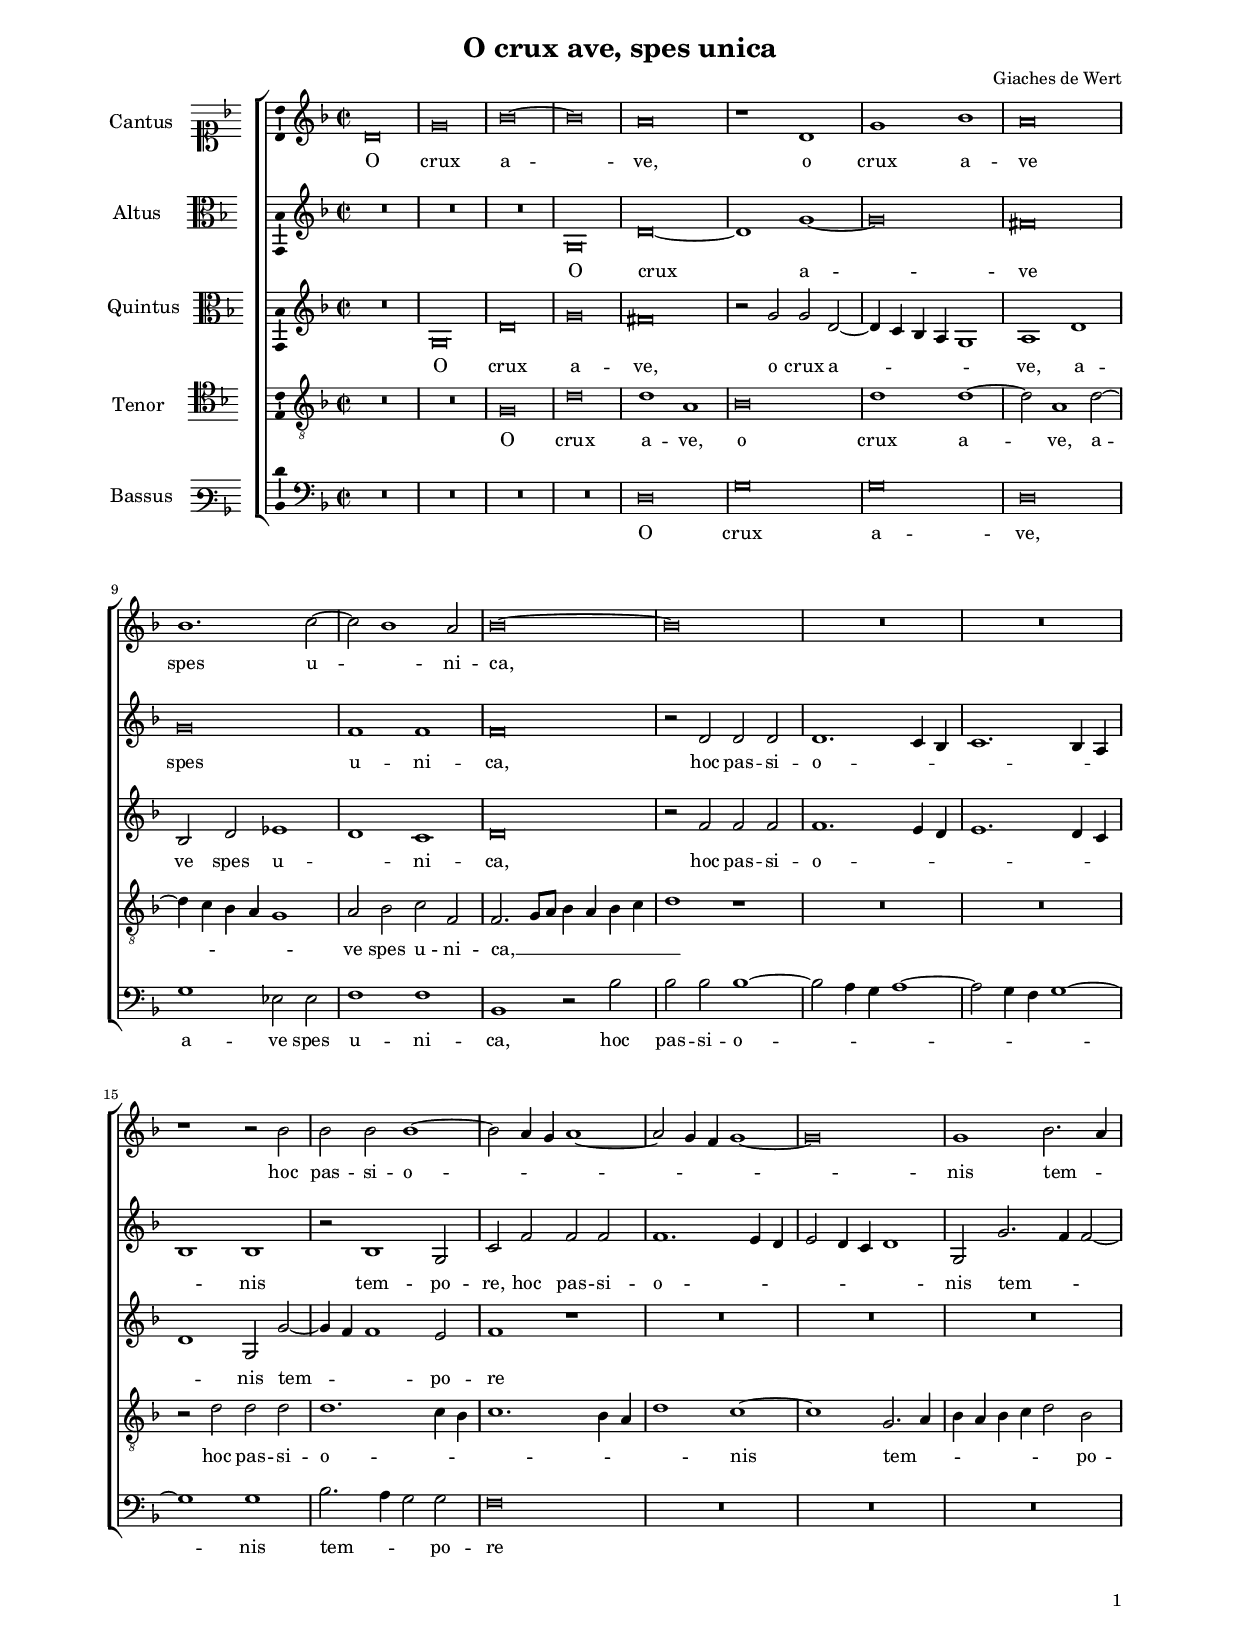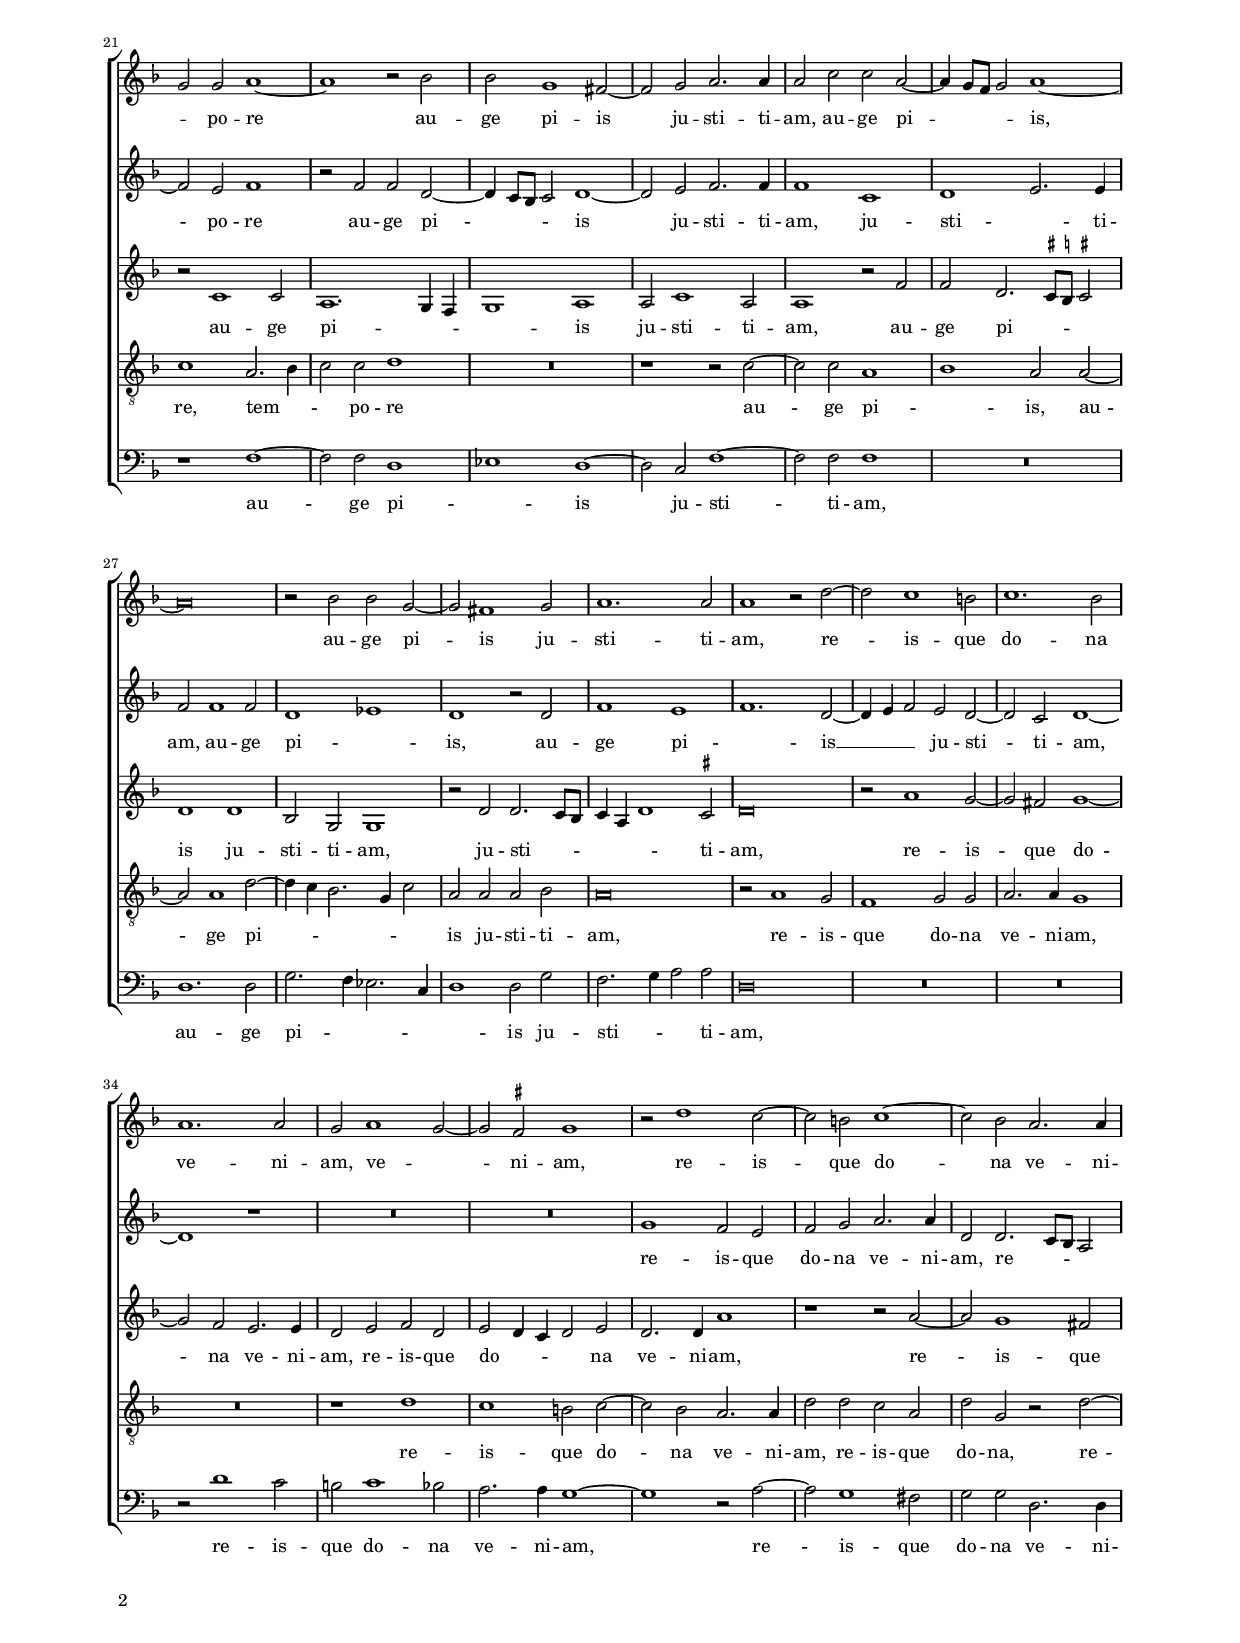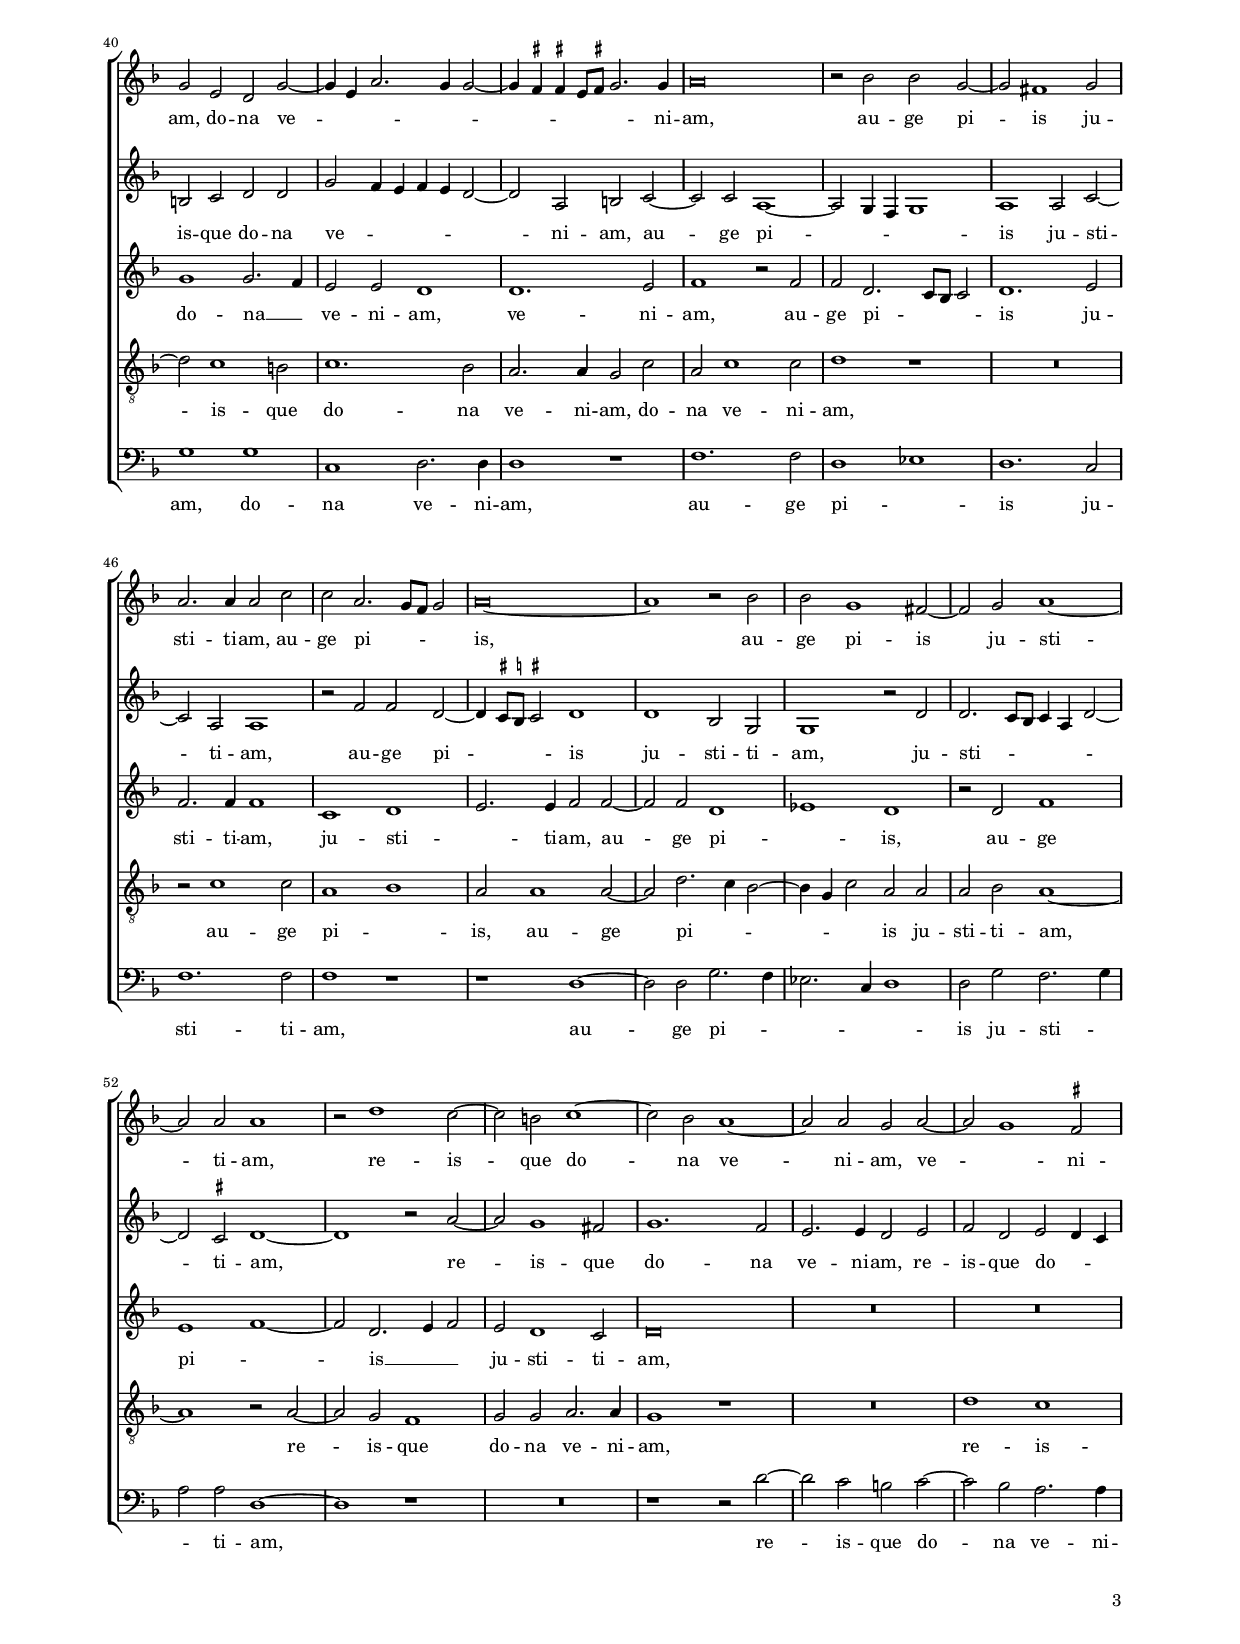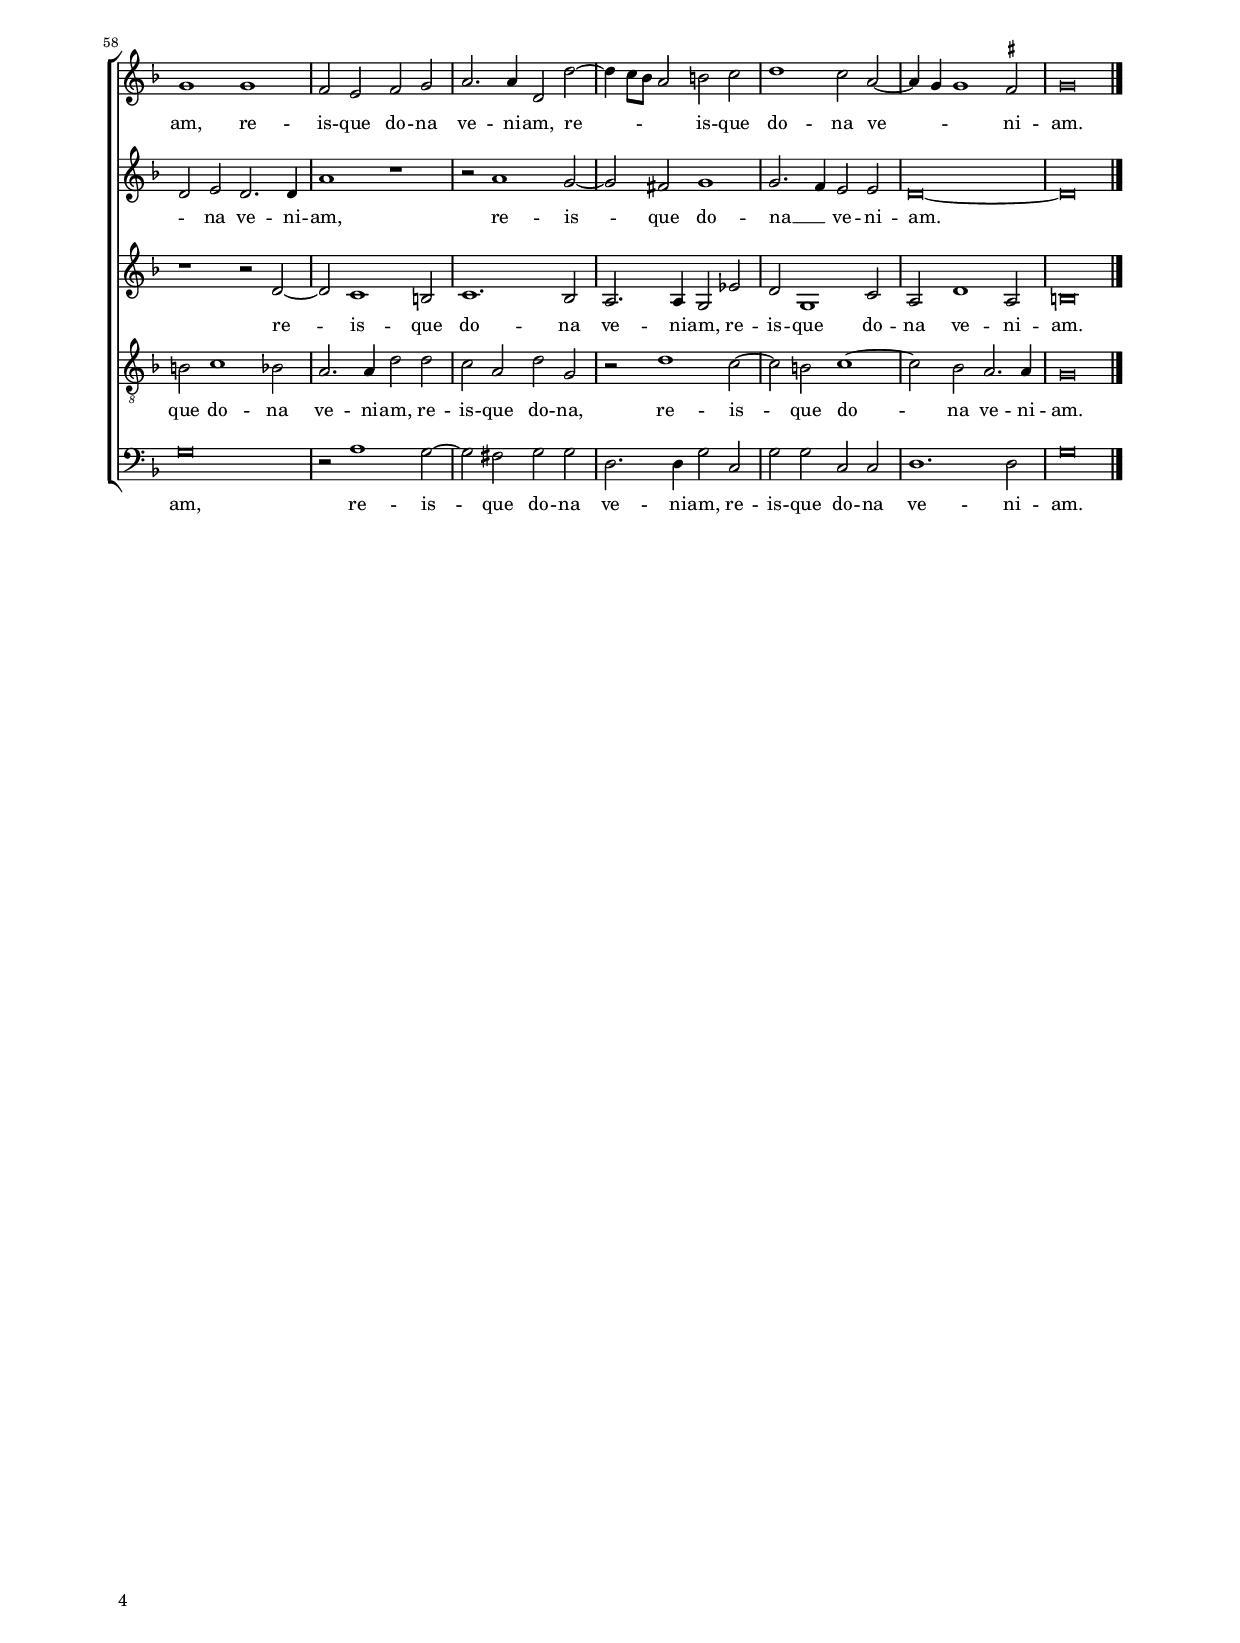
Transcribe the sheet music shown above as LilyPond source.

\header
{
  title="O crux ave, spes unica"
  composer="Giaches de Wert"
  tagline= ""
}

\version "2.24.1"
\include "deutsch.ly"
#(set-global-staff-size 15)
% #(set-default-paper-size "letter")
#(ly:set-option 'point-and-click #f)


\paper
	{
	top-margin = 1.8 \cm
	bottom-margin = 1.2 \cm
	left-margin = 2 \cm
	right-margin = 2 \cm
	ragged-bottom = ##f
	ragged-last-bottom = ##t
	print-page-number = ##f
	score-system-spacing = #'((basic-distance . 16) (minimum-distance . 14) (padding . 5) (strechability . 150))
	system-system-spacing = #'((basic-distance . 16) (minimum-distance . 14) (padding . 5) (strechability . 150))
	oddFooterMarkup=\markup   \fill-line { "" \fromproperty #'page:page-number-string }
	evenFooterMarkup=\markup  \fill-line { \fromproperty #'page:page-number-string "" }
	last-bottom-spacing = #'((basic-distance . 12) (minimum-distance . 7) (padding . 4))
%	systems-per-page = 3
%	min-systems-per-page = 3
	}

	
global = {
	\key f \major
	\time 2/2 \set Score.measureLength = #(ly:make-moment 2/1)
	\skip 1*2*64 \bar "|."
	}

	ficta = { \once \set suggestAccidentals = ##t }

	forget = #(define-music-function (music) (ly:music?) #{
		\accidentalStyle forget
		$music
		\accidentalStyle default
		#})


incipitcantus = \markup { \score {
	{
	\set Staff.instrumentName = \markup { \fontsize #1 "Cantus" }
	\key f \major
	\clef soprano
	s4 \bar ""
	}
	\layout  {
	raggedright = ##t
	indent = 1.6 \cm
	line-width = 2.4\cm
	\context { \Staff \remove Time_signature_engraver }
	\override Staff.Clef.Y-extent = #'(0 . 0)
	}} \hspace #1 }

      
incipitaltus = \markup { \score {
	{
	\set Staff.instrumentName = \markup { \fontsize #1 "Altus" }
	\key f \major
	\clef alto
	s4 \bar ""
	}
	\layout  {
	raggedright = ##t
	indent = 1.6 \cm
	line-width = 2.4\cm
	\context { \Staff \remove Time_signature_engraver }
	\override Staff.Clef.Y-extent = #'(0 . 0)
	}} \hspace #1 }

      
      
incipitquintus = \markup { \score {
	{
	\set Staff.instrumentName = \markup { \fontsize #1 "Quintus" }
	\key f \major
	\clef alto
	s4 \bar ""
	}
	\layout  {
	raggedright = ##t
	indent = 1.6 \cm
	line-width = 2.4\cm
	\context { \Staff \remove Time_signature_engraver }
	\override Staff.Clef.Y-extent = #'(0 . 0)
	}} \hspace #1 }
      

incipittenor = \markup { \score {
	{
	\set Staff.instrumentName = \markup { \fontsize #1 "Tenor" }
	\key f \major
	\clef tenor
	s4 \bar ""
	}
	\layout  {
	raggedright = ##t
	indent = 1.6 \cm
	line-width = 2.4\cm
	\context { \Staff \remove Time_signature_engraver }
	\override Staff.Clef.Y-extent = #'(0 . 0)
	}} \hspace #1 }

      
incipitbassus = \markup { \score {
	{
	\set Staff.instrumentName = \markup { \fontsize #1 "Bassus" }
	\key f \major
	\clef varbaritone
	s4 \bar ""
	}
	\layout  {
	raggedright = ##t
	indent = 1.6 \cm
	line-width = 2.4\cm
	\context { \Staff \remove Time_signature_engraver }
	\override Staff.Clef.Y-extent = #'(0 . 0)
	}} \hspace #1 }


cantus =  \relative c''
	{
	d,\breve
	g\breve
	b\breve~
	b\breve
%5
	a\breve |
	r1 d,
	g1 b
	a\breve
	b1. c2~
%10
	c2 b1 a2 |
	b\breve~
	b\breve
	R\breve
	R\breve
%15
	r1 r2 b |
	b2 b b1~
	b2 a4 g a1~
	a2 g4 f g1~
	g\breve
%20
	g1 b2. a4 |
	g2 g a1~
	a1 r2 b
	b2 g1 fis2~
	fis2 g a2. a4
%25
	a2 c c a~ |
	a4 g8 f g2 a1~
	a\breve
	r2 b b g~
	g2 fis1 g2
%30
	a1. a2 |
	a1 r2 d~
	d2 c1 h2
	c1. b2
	a1. a2
%35
	g2 a1 g2~ |
	g2 \ficta fis g1
	r2 d'1 c2~
	c2 h c1~
	c2 b a2. a4
%40
	g2 e d g~ |
	g4 e a2. g4 g2~
	g4 \ficta fis4 \ficta fis! e8 \ficta fis! g2. g4
	a\breve
	r2 b b g~
%45
	g2 fis1 g2 |
	a2. a4 a2 c
	c2 a2. g8 f g2
	a\breve~
	a1 r2 b
%50
	b2 g1 fis2~ |
	fis2 g a1~
	a2 a a1
	r2 d1 c2~
	c2 h c1~
%55
	c2 b a1~ |
	a2 a g a~
	a2 g1 \ficta fis2
	g1 g
	f2 e f g
%60
	a2. a4 d,2 d'~ |
	d4 c8 b a2 h c
	d1 c2 a~
	a4 g g1 \ficta fis2
	g\breve |
	}


altus =  \relative c'
	{
	R\breve
	R\breve
	R\breve
	g\breve
%5
	d'\breve~ |
	d1 g~
	g\breve
	fis\breve
	g\breve
%10
	f1 f |
	f\breve
	r2 d d d
	d1. c4 b
	c1. b4 a
%15
	b1 b |
	r2 b1 g2
	c2 f f f
	f1. e4 d
	e2 d4 c d1
%20
	g,2 g'2. f4 f2~ |
	f2 e f1
	r2 f f d~
	d4 c8 b c2 d1~
	d2 e f2. f4
%25
	f1 c |
	d1 e2. e4
	f2 f1 f2
	d1 es
	d1 r2 d
%30
	f1 e |
	f1. d2~
	d4 e f2 e d~
	d2 c d1~
	d1 r
%35
	R\breve |
	R\breve
	g1 f2 e
	f2 g a2. a4
	d,2 d2. c8 b a2
%40
	h2 c d d |
	g2 f4 e f e d2~
	d2 a h c~
	c2 c a1~
	a2 g4 f g1
%45
	a1 a2 c~ |
	c2 a a1
	r2 f' f d~
	d4 \ficta cis8 \ficta h \ficta cis!2 d1
	d1 b2 g
%50
	g1 r2 d' |
	d2. c8 b c4 a d2~
	d2 \ficta cis d1~
	d1 r2 a'~
	a2 g1 fis2
%55
	g1. f2 |
	e2. e4 d2 e
	f2 d e d4 c
	d2 e d2. d4
	a'1 r
%60
	r2 a1 g2~ |
	g2 fis g1
	g2. f4 e2 e
	d\breve~
	d\breve |
	}


quintus =  \relative c'
	{
	R\breve
	g\breve
	d'\breve
	g\breve
%5
	fis\breve |
	r2 g g d~
	d4 c b a g1
	a1 d
	b2 d es1
%10
	d1 c |
	d\breve
	r2 f f f
	f1. e4 d
	e1. d4 c
%15
	d1 g,2 g'~ |
	g4 f f1 e2
	f1 r
	R\breve
	R\breve
%20
	R\breve |
	r2 c1 c2
	a1. g4 f
	g1 a
	a2 c1 a2
%25
	a1 r2 f' |
	f2 d2. \ficta cis8 \ficta h \ficta cis!2
	d1 d
	b2 g g1
	r2 d' d2. c8 b
%30
	c4 a d1 \ficta cis2 |
	d\breve
	r2 a'1 g2~
	g2 fis g1~
	g2 f e2. e4
%35
	d2 e f d |
	e2 d4 c d2 e
	d2. d4 a'1
	r1 r2 a~
	a2 g1 fis2
%40
	g1 g2. f4 |
	e2 e d1
	d1. e2
	f1 r2 f
	f2 d2. c8 b c2
%45
	d1. e2 |
	f2. f4 f1
	c1 d
	e2. e4 f2 f~
	f2 f d1
%50
	es1 d |
	r2 d f1
	e1 f~
	f2 d2. e4 f2
	e2 d1 c2
%55
	d\breve |
	R\breve
	R\breve
	r1 r2 d~
	d2 c1 h2
%60
	c1. b2 |
	a2. a4 g2 es'2
	d2 g,1 c2
	a2 d1 a2
	h\breve |
	}


tenor  =  \relative c'
	{
	R\breve
	R\breve
	g\breve
	d'\breve
%5
	d1 a |
	b\breve
	d1 d~
	d2 a1 d2~
	d4 c b a g1
%10
	a2 b c f, |
	f2. g8 a b4 a b c
	d1 r
	R\breve
	R\breve
%15
	r2 d d d |
	d1. c4 b
	c1. b4 a
	d1 c~
	c1 g2. a4
%20
	b4 a b c d2 b |
	c1 a2. b4
	c2 c d1
	R\breve
	r1 r2 c~
%25
	c2 c a1 |
	b1 a2 a~
	a2 a1 d2~
	d4 c b2. g4 c2
	a2 a a b
%30
	a\breve |
	r2 a1 g2
	f1 g2 g
	a2. a4 g1
	R\breve
%35
	r1 d' |
	c1 h2 c~
	c2 b a2. a4
	d2 d c a
	d2 g, r d'~
%40
	d2 c1 h2 |
	c1. b2
	a2. a4 g2 c
	a2 c1 c2
	d1 r
%45
	R\breve |
	r2 c1 c2
	a1 b
	a2 a1 a2~
	a2 d2. c4 b2~
%50
	b4 g c2 a a |
	a2 b a1~
	a1 r2 a~
	a2 g f1
	g2 g a2. a4
%55
	g1 r |
	R\breve
	d'1 c
	h2 c1 b2
	a2. a4 d2 d
%60
	c2 a d g, |
	r2 d'1 c2~
	c2 h c1~
	c2 b a2. a4
	g\breve |
	}


bassus  =  \relative c
	{
	R\breve
	R\breve
	R\breve
	R\breve
%5
	d\breve |
	g\breve
	g\breve
	d\breve
	g1 es2 es
%10
	f1 f |
	b,1 r2 b'
	b2 b b1~
	b2 a4 g a1~
	a2 g4 f g1~
%15
	g1 g |
	b2. a4 g2 g
	f\breve
	R\breve
	R\breve
%20
	R\breve |
	r1 f~
	f2 f d1
	es1 d~
	d2 c f1~
%25
	f2 f f1 |
	R\breve
	d1. d2
	g2. f4 es2. c4
	d1 d2 g
%30
	f2. g4 a2 a |
	d,\breve
	R\breve
	R\breve
	r2 d'1 c2
%35
	h2 c1 b2 |
	a2. a4 g1~
	g1 r2 a~
	a2 g1 fis2
	g2 g d2. d4
%40
	g1 g |
	c,1 d2. d4
	d1 r
	f1. f2
	d1 es
%45
	d1. c2 |
	f1. f2
	f1 r
	r1 d~
	d2 d g2. f4
%50
	es2. c4 d1 |
	d2 g f2. g4
	a2 a d,1~
	d1 r
	R\breve
%55
	r1 r2 d'~ |
	d2 c h c~
	c2 b a2. a4
	g\breve
	r2 a1 g2~
%60
	g2 fis g g |
	d2. d4 g2 c,
	g'2 g c, c
	d1. d2
	g\breve |
	}


lyricscantus = \lyricmode {
	O crux a -- ve,
        o crux a -- ve spes u -- _ ni -- ca,
        hoc pas -- si -- o -- _ _ _ _ _ _ nis tem -- _ _ po -- re
        au -- ge pi -- is ju -- sti -- ti -- am,
        au -- ge pi -- _ _ _ is,
        au -- ge pi -- is ju -- sti -- ti -- am,
        re -- is -- que do -- na ve -- ni -- am,
        ve -- _ ni -- am,
        re -- is -- que do -- na ve -- ni -- am,
        do -- na ve -- _ _ _ _ _ _ _ _ _ ni -- am,
        au -- ge pi -- is ju -- sti -- ti -- am,
        au -- ge pi -- _ _ _ is,
        au -- ge pi -- is ju -- sti -- ti -- am,
        re -- is -- que do -- na ve -- ni -- am,
        ve -- _ ni -- am,
        re -- is -- que do -- na ve -- ni -- am,
        re -- _ _ _ is -- que do -- na ve -- _ _ ni -- am.
	}


lyricsaltus = \lyricmode {
	O crux a -- ve spes u -- ni -- ca,
        hoc pas -- si -- o -- _ _ _ _ _ _ nis tem -- po -- re,
        hoc pas -- si -- o -- _ _ _ _ _ _ nis tem -- _ _ po -- re
        au -- ge pi -- _ _ _ is ju -- sti -- ti -- am,
        ju -- sti -- _ ti -- am,
        au -- ge pi -- _ is,
        au -- ge pi -- _ is __ _ _ ju -- sti -- ti -- am,
        re -- is -- que do -- na ve -- ni -- am,
        re -- _ _ _ is -- que do -- na ve -- _ _ _ _ _ ni -- am,
        au -- ge pi -- _ _ _ is ju -- sti -- ti -- am,
        au -- ge pi -- _ _ _ is ju -- sti -- ti -- am,
        ju -- sti -- _ _ _ _ _ ti -- am,
        re -- is -- que do -- na ve -- ni -- am,
        re -- is -- que do -- _ _ _ na ve -- ni -- am,
        re -- is -- que do -- na __ _ ve -- ni -- am.
	}


lyricsquintus = \lyricmode {
	O crux a -- ve,
        o crux a -- _ _ _ _ ve,
        a -- ve spes u -- _ ni -- ca,
        hoc pas -- si -- o -- _ _ _ _ _ _ nis tem -- _ _ po -- re
        au -- ge pi -- _ _ _ is ju -- sti -- ti -- am,
        au -- ge pi -- _ _ _ is ju -- sti -- ti -- am,
        ju -- sti -- _ _ _ _ _ ti -- am,
        re -- is -- que do -- na ve -- ni -- am,
        re -- is -- que do -- _ _ _ na ve -- ni -- am,
        re -- is -- que do -- na __ _ ve -- ni -- am,
        ve -- ni -- am,
        au -- ge pi -- _ _ _ is ju -- sti -- ti -- am,
        ju -- sti -- _ ti -- am,
        au -- ge pi -- _ is,
        au -- ge pi -- _ is __ _ _ ju -- sti -- ti -- am,
        re -- is -- que do -- na ve -- ni -- am,
        re -- is -- que do -- na ve -- ni -- am.
	}


lyricstenor = \lyricmode {
	O crux a -- ve,
        o crux a -- ve,
        a -- _ _ _ _ ve spes u -- ni -- ca, __ _ _ _ _ _ _ _
        hoc pas -- si -- o -- _ _ _ _ _ _ nis tem -- _ _ _ _ _ _ po -- re,
        tem -- _ _ po -- re
        au -- ge pi -- _ is,
        au -- ge pi -- _ _ _ _ is ju -- sti -- ti -- am,
        re -- is -- que do -- na ve -- ni -- am,
        re -- is -- que do -- na ve -- ni -- am,
        re -- is -- que do -- na,
        re -- is -- que do -- na ve -- ni -- am,
        do -- na ve -- ni -- am,
        au -- ge pi -- _ is,
        au -- ge pi -- _ _ _ _ is ju -- sti -- ti -- am,
        re -- is -- que do -- na ve -- ni -- am,
        re -- is -- que do -- na ve -- ni -- am,
        re -- is -- que do -- na,
        re -- is -- que do -- na ve -- ni -- am.
	}


lyricsbassus = \lyricmode {
	O crux a -- ve,
        a -- ve spes u -- ni -- ca,
        hoc pas -- si -- o -- _ _ _ _ _ _ nis tem -- _ _ po -- re
        au -- ge pi -- _ is ju -- sti -- ti -- am,
        au -- ge pi -- _ _ _ _ is ju -- sti -- _ _ ti -- am,
        re -- is -- que do -- na ve -- ni -- am,
        re -- is -- que do -- na ve -- ni -- am,
        do -- na ve -- ni -- am,
        au -- ge pi -- _ is ju -- sti -- ti -- am,
        au -- ge pi -- _ _ _ _ is ju -- sti -- _ _ ti -- am,
        re -- is -- que do -- na ve -- ni -- am,
        re -- is -- que do -- na ve -- ni -- am,
        re -- is -- que do -- na ve -- ni -- am.
	}


\score
{  
    \transpose c c {
	\new ChoirStaff \with { \override StaffGrouper.staff-staff-spacing.basic-distance = #12 }
	<<

	\new Staff << \global
	\new Voice="v1" {
		\set Staff.instrumentName=\incipitcantus
%		\set Staff.instrumentName= "S"
		\set Staff.midiInstrument = "reed organ"
		\clef violin
		\cantus }
	\new Lyrics \lyricsto "v1" {\lyricscantus }
	>>


	\new Staff << \global
	\new Voice="v2" {
		\set Staff.instrumentName=\incipitaltus
%		\set Staff.instrumentName= "A"
		\set Staff.midiInstrument = "reed organ"
        \clef violin % "G_8"
		\altus}
	\new Lyrics \lyricsto "v2" {\lyricsaltus }
	>>


	\new Staff << \global
	\new Voice="v5" {
		\set Staff.instrumentName=\incipitquintus
%		\set Staff.instrumentName= "Q"
		\set Staff.midiInstrument = "reed organ"
        \clef violin % "G_8"
		\quintus}
	\new Lyrics \lyricsto "v5" {\lyricsquintus }
	>>


	\new Staff << \global
	\new Voice="v3" {
		\set Staff.instrumentName=\incipittenor
%		\set Staff.instrumentName= "T"
		\set Staff.midiInstrument = "reed organ"
		\clef "G_8"
		\tenor }
	\new Lyrics \lyricsto "v3" {\lyricstenor }
	>>


	\new Staff << \global
	\new Voice="v4" {
		\set Staff.instrumentName=\incipitbassus
%		\set Staff.instrumentName= "B"
		\set Staff.midiInstrument = "reed organ"
		\clef bass 
		\bassus }
	\new Lyrics \lyricsto "v4" {\lyricsbassus}
	>>

	>>
	} % transpose

	\layout
	{
	indent = 2.5\cm
	\context { \Lyrics \override VerticalAxisGroup.nonstaff-relatedstaff-spacing.padding = #1.4 }
%	\context { \Lyrics \override LyricText.font-size = #1 }
	\context { \Staff \override TimeSignature.break-visibility = #end-of-line-invisible }
	\context { \Staff \consists "Ambitus_engraver" }
	\context { \Score \override BarNumber.padding = #2 }
	\context { \Voice \override NoteHead.style = #'baroque }
	}

\midi
	{
    	\tempo 2 = 90
	}

}


% EOF
